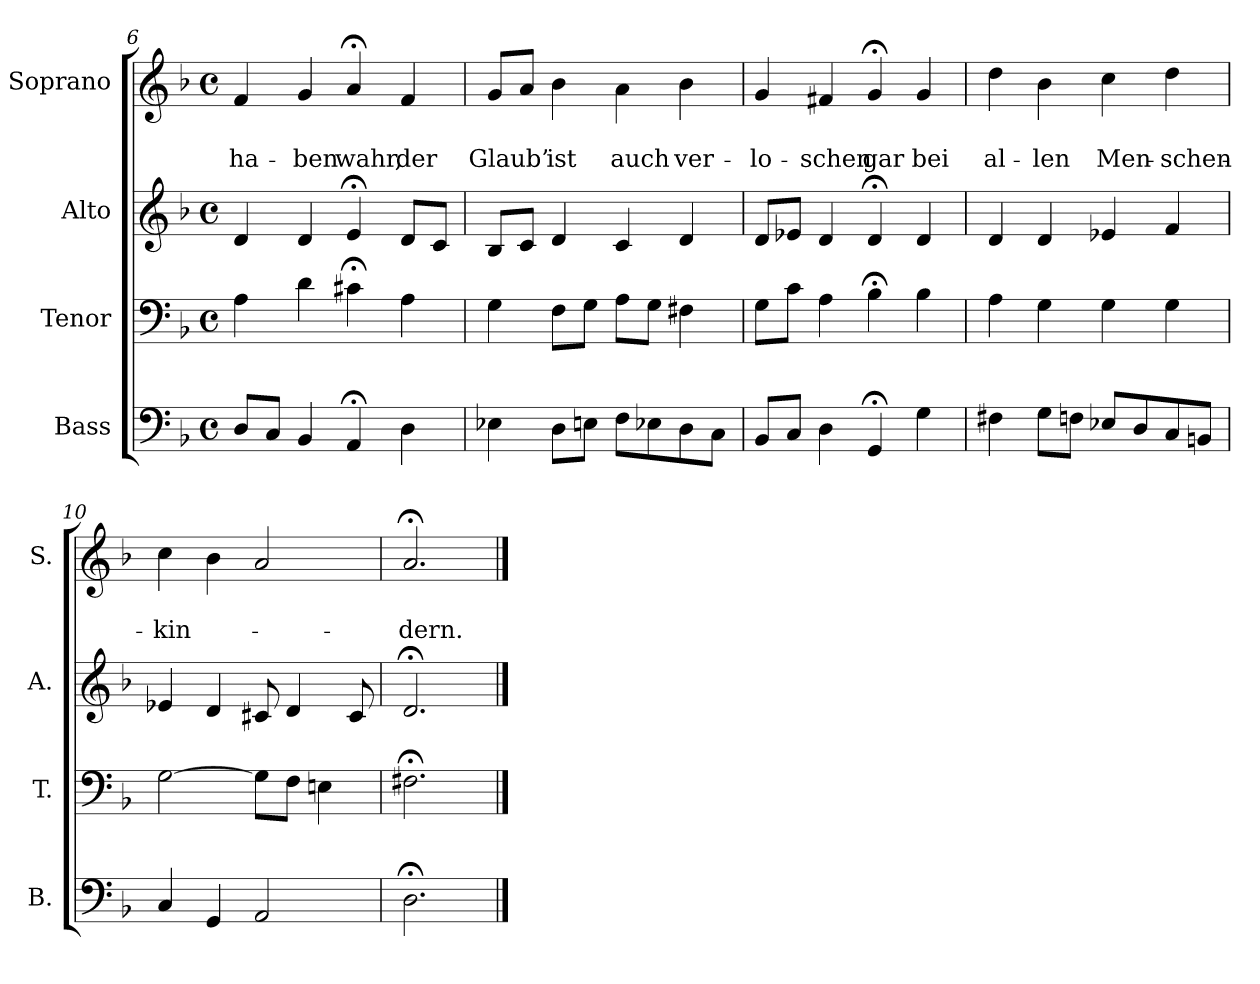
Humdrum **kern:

**kern	**kern	**kern	**kern	**text	**text
*part4	*part3	*part2	*part1	*part1	*part1
*staff4	*staff3	*staff2	*staff1	*staff1	*staff1
*I"Bass	*I"Tenor	*I"Alto	*I"Soprano	*	*
*I'B.	*I'T.	*I'A.	*I'S.	*	*
*clefF4	*clefF4	*clefG2	*clefG2	*	*
*k[b-]	*k[b-]	*k[b-]	*k[b-]	*	*
*d:	*d:	*d:	*d:	*	*
*M4/4	*M4/4	*M4/4	*M4/4	*	*
*met(c)	*met(c)	*met(c)	*met(c)	*	*
=6	=6	=6	=6	=6	=6
8D/L	4A\	4d/	4f/	.	ha-
8C/J	.	.	.	.	.
4BB-/	4d\	4d/	4g/	.	-ben
4AA;</	4c#X;<\	4e;</	4a;</	.	wahr,
4D\	4A\	8d/L	4f/	.	der
.	.	8c/J	.	.	.
=7	=7	=7	=7	=7	=7
4E-X\	4G\	8B-/L	8g/L	.	Glaub’
.	.	8c/J	8a/J	.	.
8D\L	8F\L	4d/	4b-\	.	ist
8En\J	8G\J	.	.	.	.
8F\L	8A\L	4c/	4a\	.	auch
8E-X\	8G\J	.	.	.	.
8D\	4F#X\	4d/	4b-\	.	ver-
8C\J	.	.	.	.	.
!!LO:PB:g=z
=8	=8	=8	=8	=8	=8
8BB-/L	8G\L	8d/L	4g/	.	-lo-
8C/J	8c\J	8e-X/J	.	.	.
4D\	4A\	4d/	4f#X/	.	-schen
4GG;</	4B-;<\	4d;</	4g;</	.	gar
4G\	4B-\	4d/	4g/	.	bei
=9	=9	=9	=9	=9	=9
4F#X\	4A\	4d/	4dd\	.	al-
8G\L	4G\	4d/	4b-\	.	-len
8Fn\J	.	.	.	.	.
8E-X/L	4G\	4e-X/	4cc\	.	Men-
8D/	.	.	.	.	.
8C/	4G\	4f/	4dd\	.	-schen-
8BBn/J	.	.	.	.	.
=10	=10	=10	=10	=10	=10
4C/	[2G\	4e-X/	4cc\	.	-kin-
4GG/	.	4d/	4b-\	.	.
2AA/	8G\L]	8c#X/	2a/	.	.
.	8F\J	4d/	.	.	.
.	4En\	.	.	.	.
.	.	8c#/	.	.	.
=11	=11	=11	=11	=11	=11
2.D;<\	2.F#X;<\	2.d;</	2.a;</	.	-dern.
==	==	==	==	==	==
*-	*-	*-	*-	*-	*-
